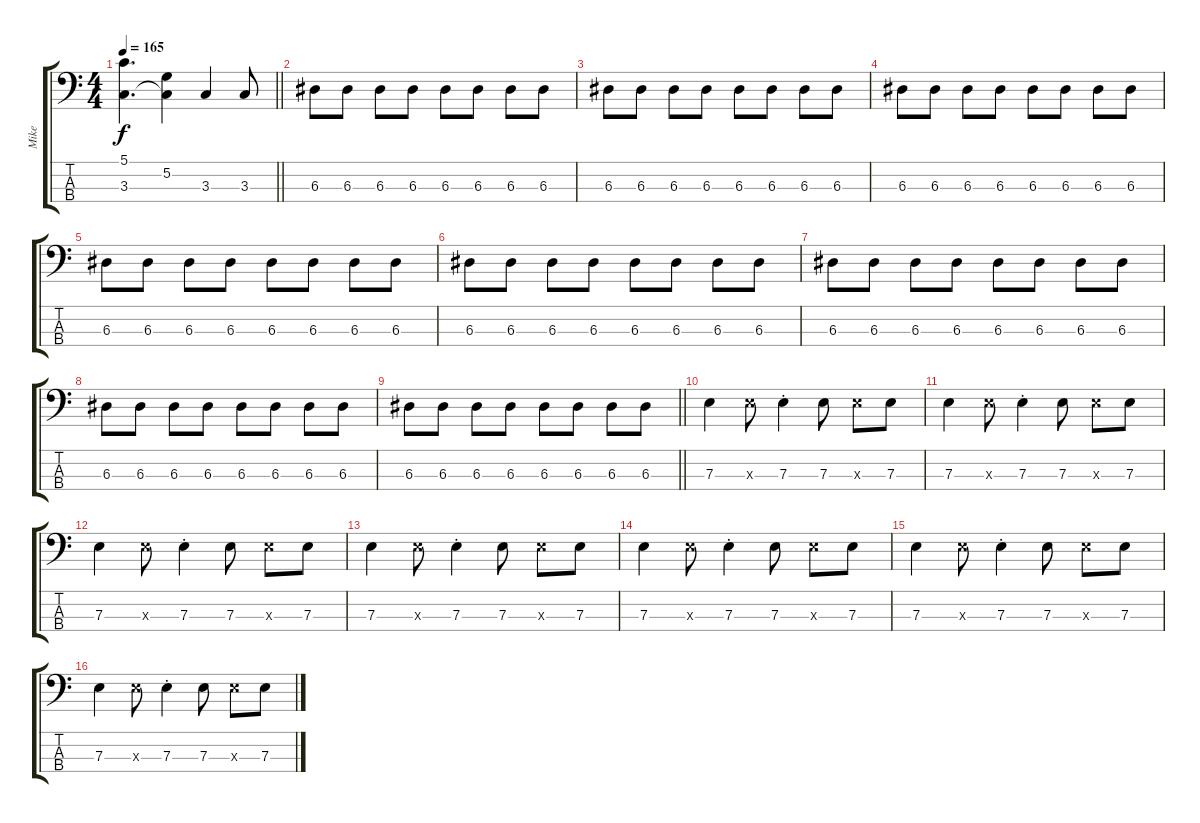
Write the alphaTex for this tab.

\track ("Mike" "Mike") {instrument electricbasspick}
\staff {score tabs}
\tuning (G2 D2 A1 E1) {hide}
\ts (4 4)
\tempo 165
\clef f4
\barLineRight lightlight
\ks c
(5.1 3.3{t}).4{d dy f} (5.2 3.3{t}).4 3.3.4 3.3.8 |
6.3.8 6.3.8 6.3.8 6.3.8 6.3.8 6.3.8 6.3.8 6.3.8 |
6.3.8 6.3.8 6.3.8 6.3.8 6.3.8 6.3.8 6.3.8 6.3.8 |
6.3.8 6.3.8 6.3.8 6.3.8 6.3.8 6.3.8 6.3.8 6.3.8 |
6.3.8 6.3.8 6.3.8 6.3.8 6.3.8 6.3.8 6.3.8 6.3.8 |
6.3.8 6.3.8 6.3.8 6.3.8 6.3.8 6.3.8 6.3.8 6.3.8 |
6.3.8 6.3.8 6.3.8 6.3.8 6.3.8 6.3.8 6.3.8 6.3.8 |
6.3.8 6.3.8 6.3.8 6.3.8 6.3.8 6.3.8 6.3.8 6.3.8 |
\barLineRight lightlight
6.3.8 6.3.8 6.3.8 6.3.8 6.3.8 6.3.8 6.3.8 6.3.8 |
7.3.4 7.3{x}.8 7.3{st}.4 7.3.8 7.3{x}.8 7.3.8 |
7.3.4 7.3{x}.8 7.3{st}.4 7.3.8 7.3{x}.8 7.3.8 |
7.3.4 7.3{x}.8 7.3{st}.4 7.3.8 7.3{x}.8 7.3.8 |
7.3.4 7.3{x}.8 7.3{st}.4 7.3.8 7.3{x}.8 7.3.8 |
7.3.4 7.3{x}.8 7.3{st}.4 7.3.8 7.3{x}.8 7.3.8 |
7.3.4 7.3{x}.8 7.3{st}.4 7.3.8 7.3{x}.8 7.3.8 |
7.3.4 7.3{x}.8 7.3{st}.4 7.3.8 7.3{x}.8 7.3.8
